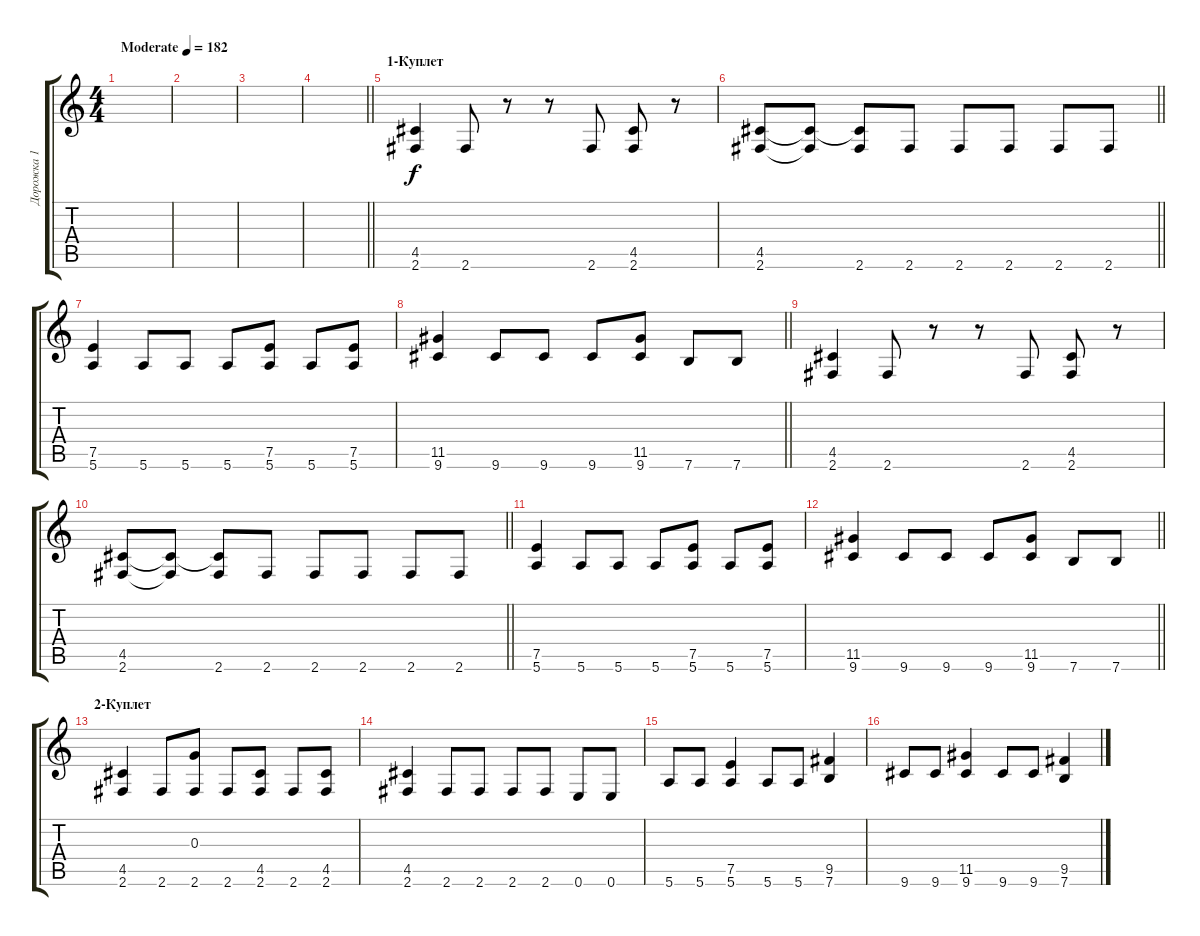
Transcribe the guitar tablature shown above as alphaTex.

\track ("Дорожка 1" "Дорожка 1") {instrument overdrivenguitar}
\staff {score tabs}
\tuning (E4 B3 G3 D3 A2 E2) {hide}
\ts (4 4)
\tempo (182 "Moderate")
\clef g2
\ks c
|
|
|
\barLineRight lightlight
|
\section ("" "1-Куплет")
(4.5 2.6).4 2.6.8 r.8 r.8 2.6.8 (4.5 2.6).8 r.8 |
\barLineRight lightlight
(4.5 2.6).8 (4.5{t} 2.6{t}).8 (4.5{t} 2.6).8 2.6.8 2.6.8 2.6.8 2.6.8 2.6.8 |
(7.5 5.6).4 5.6.8 5.6.8 5.6.8 (7.5 5.6).8 5.6.8 (7.5 5.6).8 |
\barLineRight lightlight
(11.5 9.6).4 9.6.8 9.6.8 9.6.8 (11.5 9.6).8 7.6.8 7.6.8 |
(4.5 2.6).4 2.6.8 r.8 r.8 2.6.8 (4.5 2.6).8 r.8 |
\barLineRight lightlight
(4.5 2.6).8 (4.5{t} 2.6{t}).8 (4.5{t} 2.6).8 2.6.8 2.6.8 2.6.8 2.6.8 2.6.8 |
(7.5 5.6).4 5.6.8 5.6.8 5.6.8 (7.5 5.6).8 5.6.8 (7.5 5.6).8 |
\barLineRight lightlight
(11.5 9.6).4 9.6.8 9.6.8 9.6.8 (11.5 9.6).8 7.6.8 7.6.8 |
\section ("" "2-Куплет")
(4.5 2.6).4 2.6.8 (0.3 2.6).8 2.6.8 (4.5 2.6).8 2.6.8 (4.5 2.6).8 |
(4.5 2.6).4 2.6.8 2.6.8 2.6.8 2.6.8 0.6.8 0.6.8 |
5.6.8 5.6.8 (7.5 5.6).4 5.6.8 5.6.8 (9.5 7.6).4 |
9.6.8 9.6.8 (11.5 9.6).4 9.6.8 9.6.8 (9.5 7.6).4
